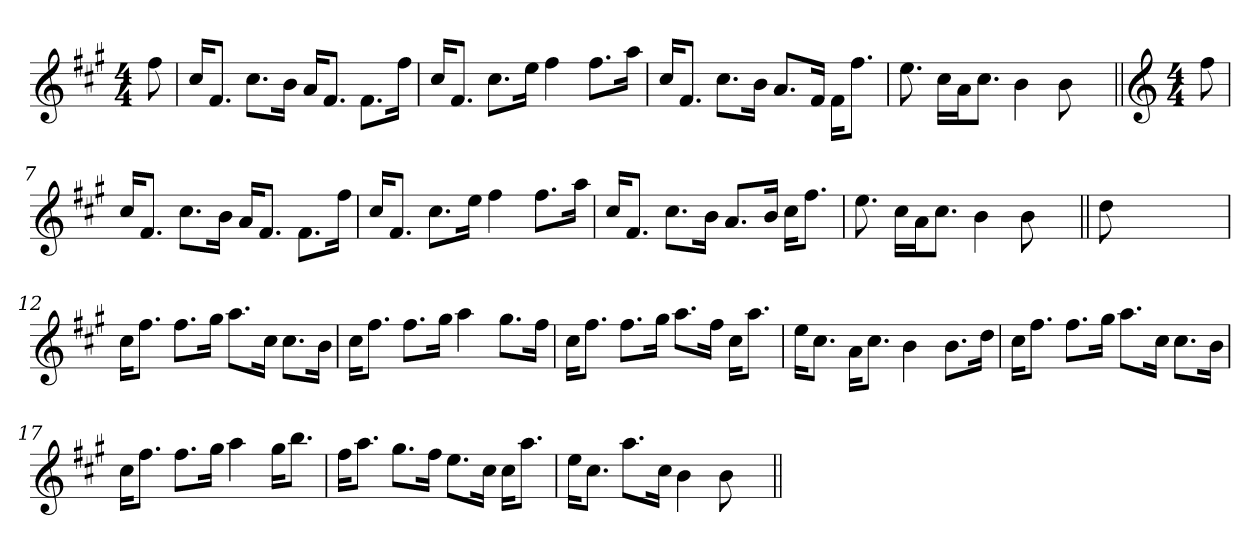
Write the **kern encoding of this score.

**kern
*part1
*staff1
*clefG2
*k[f#c#g#]
*A:
*M4/4
=1
8ff#\
=2
16cc#/KL
8.f#/J
8.cc#\L
16b\Jk
16a/KL
8.f#/J
8.f#\L
16ff#\Jk
=3
16cc#/KL
8.f#/J
8.cc#\L
16ee\Jk
4ff#\
8.ff#\L
16aa\Jk
=4
16cc#/KL
8.f#/J
8.cc#\L
16b\Jk
8.a/L
16f#/Jk
16f#\KL
8.ff#\J
=5
8.ee\
16cc#\LL
16a\J
8.cc#\J
4b\
8b\
8ryy
!!LO:LB:g=z
=6||
*clefG2
*M4/4
8ff#\
=7
16cc#/KL
8.f#/J
8.cc#\L
16b\Jk
16a/KL
8.f#/J
8.f#\L
16ff#\Jk
=8
16cc#/KL
8.f#/J
8.cc#\L
16ee\Jk
4ff#\
8.ff#\L
16aa\Jk
=9
16cc#/KL
8.f#/J
8.cc#\L
16b\Jk
8.a/L
16b/Jk
16cc#\KL
8.ff#\J
=10
8.ee\
16cc#\LL
16a\J
8.cc#\J
4b\
8b\
8ryy
=11||
8dd\
2..ryy
!!LO:LB:g=z
=12
16cc#\KL
8.ff#\J
8.ff#\L
16gg#\Jk
8.aa\L
16cc#\Jk
8.cc#\L
16b\Jk
=13
16cc#\KL
8.ff#\J
8.ff#\L
16gg#\Jk
4aa\
8.gg#\L
16ff#\Jk
=14
16cc#\KL
8.ff#\J
8.ff#\L
16gg#\Jk
8.aa\L
16ff#\Jk
16cc#\KL
8.aa\J
=15
16ee\KL
8.cc#\J
16a\KL
8.cc#\J
4b\
8.b\L
16dd\Jk
!!LO:LB:g=z
=16
16cc#\KL
8.ff#\J
8.ff#\L
16gg#\Jk
8.aa\L
16cc#\Jk
8.cc#\L
16b\Jk
=17
16cc#\KL
8.ff#\J
8.ff#\L
16gg#\Jk
4aa\
16gg#\KL
8.bb\J
=18
16ff#\KL
8.aa\J
8.gg#\L
16ff#\Jk
8.ee\L
16cc#\Jk
16cc#\KL
8.aa\J
=19
16ee\KL
8.cc#\J
8.aa\L
16cc#\Jk
4b\
8b\
8ryy
=||
*-
